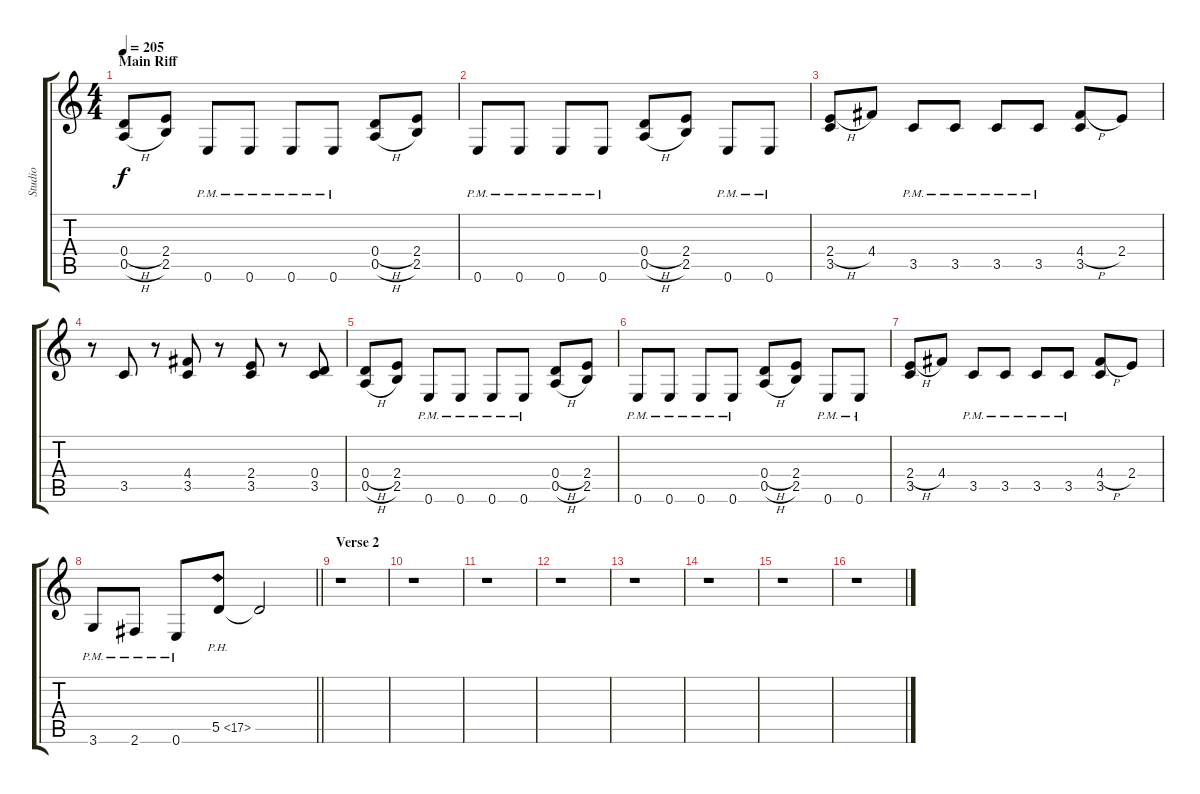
\track ("Studio" "Studio") {instrument distortionguitar}
\staff {score tabs}
\tuning (E4 B3 G3 D3 A2 E2) {hide}
\ts (4 4)
\section ("" "Main Riff")
\tempo 205
\clef g2
\ks c
(0.4{h} 0.5{h}).8{dy f volume 8} (2.4 2.5).8 0.6{pm}.8 0.6{pm}.8 0.6{pm}.8 0.6{pm}.8 (0.4{h} 0.5{h}).8 (2.4 2.5).8 |
0.6{pm}.8 0.6{pm}.8 0.6{pm}.8 0.6{pm}.8 (0.4{h} 0.5{h}).8 (2.4 2.5).8 0.6{pm}.8 0.6{pm}.8 |
(2.4{h} 3.5).8 4.4.8 3.5{pm}.8 3.5{pm}.8 3.5{pm}.8 3.5{pm}.8 (4.4{h} 3.5).8 2.4.8 |
r.8 3.5.8 r.8 (4.4 3.5).8 r.8 (2.4 3.5).8 r.8 (0.4 3.5).8 |
(0.4{h} 0.5{h}).8 (2.4 2.5).8 0.6{pm}.8 0.6{pm}.8 0.6{pm}.8 0.6{pm}.8 (0.4{h} 0.5{h}).8 (2.4 2.5).8 |
0.6{pm}.8 0.6{pm}.8 0.6{pm}.8 0.6{pm}.8 (0.4{h} 0.5{h}).8 (2.4 2.5).8 0.6{pm}.8 0.6{pm}.8 |
(2.4{h} 3.5).8 4.4.8 3.5{pm}.8 3.5{pm}.8 3.5{pm}.8 3.5{pm}.8 (4.4{h} 3.5).8 2.4.8 |
\barLineRight lightlight
3.6{pm}.8 2.6{pm}.8 0.6{pm}.8 5.5{ph 12}.8 5.5{t}.2 |
\section ("" "Verse 2")
r.1{volume 12} |
r.1 |
r.1 |
r.1 |
r.1 |
r.1 |
r.1 |
r.1
